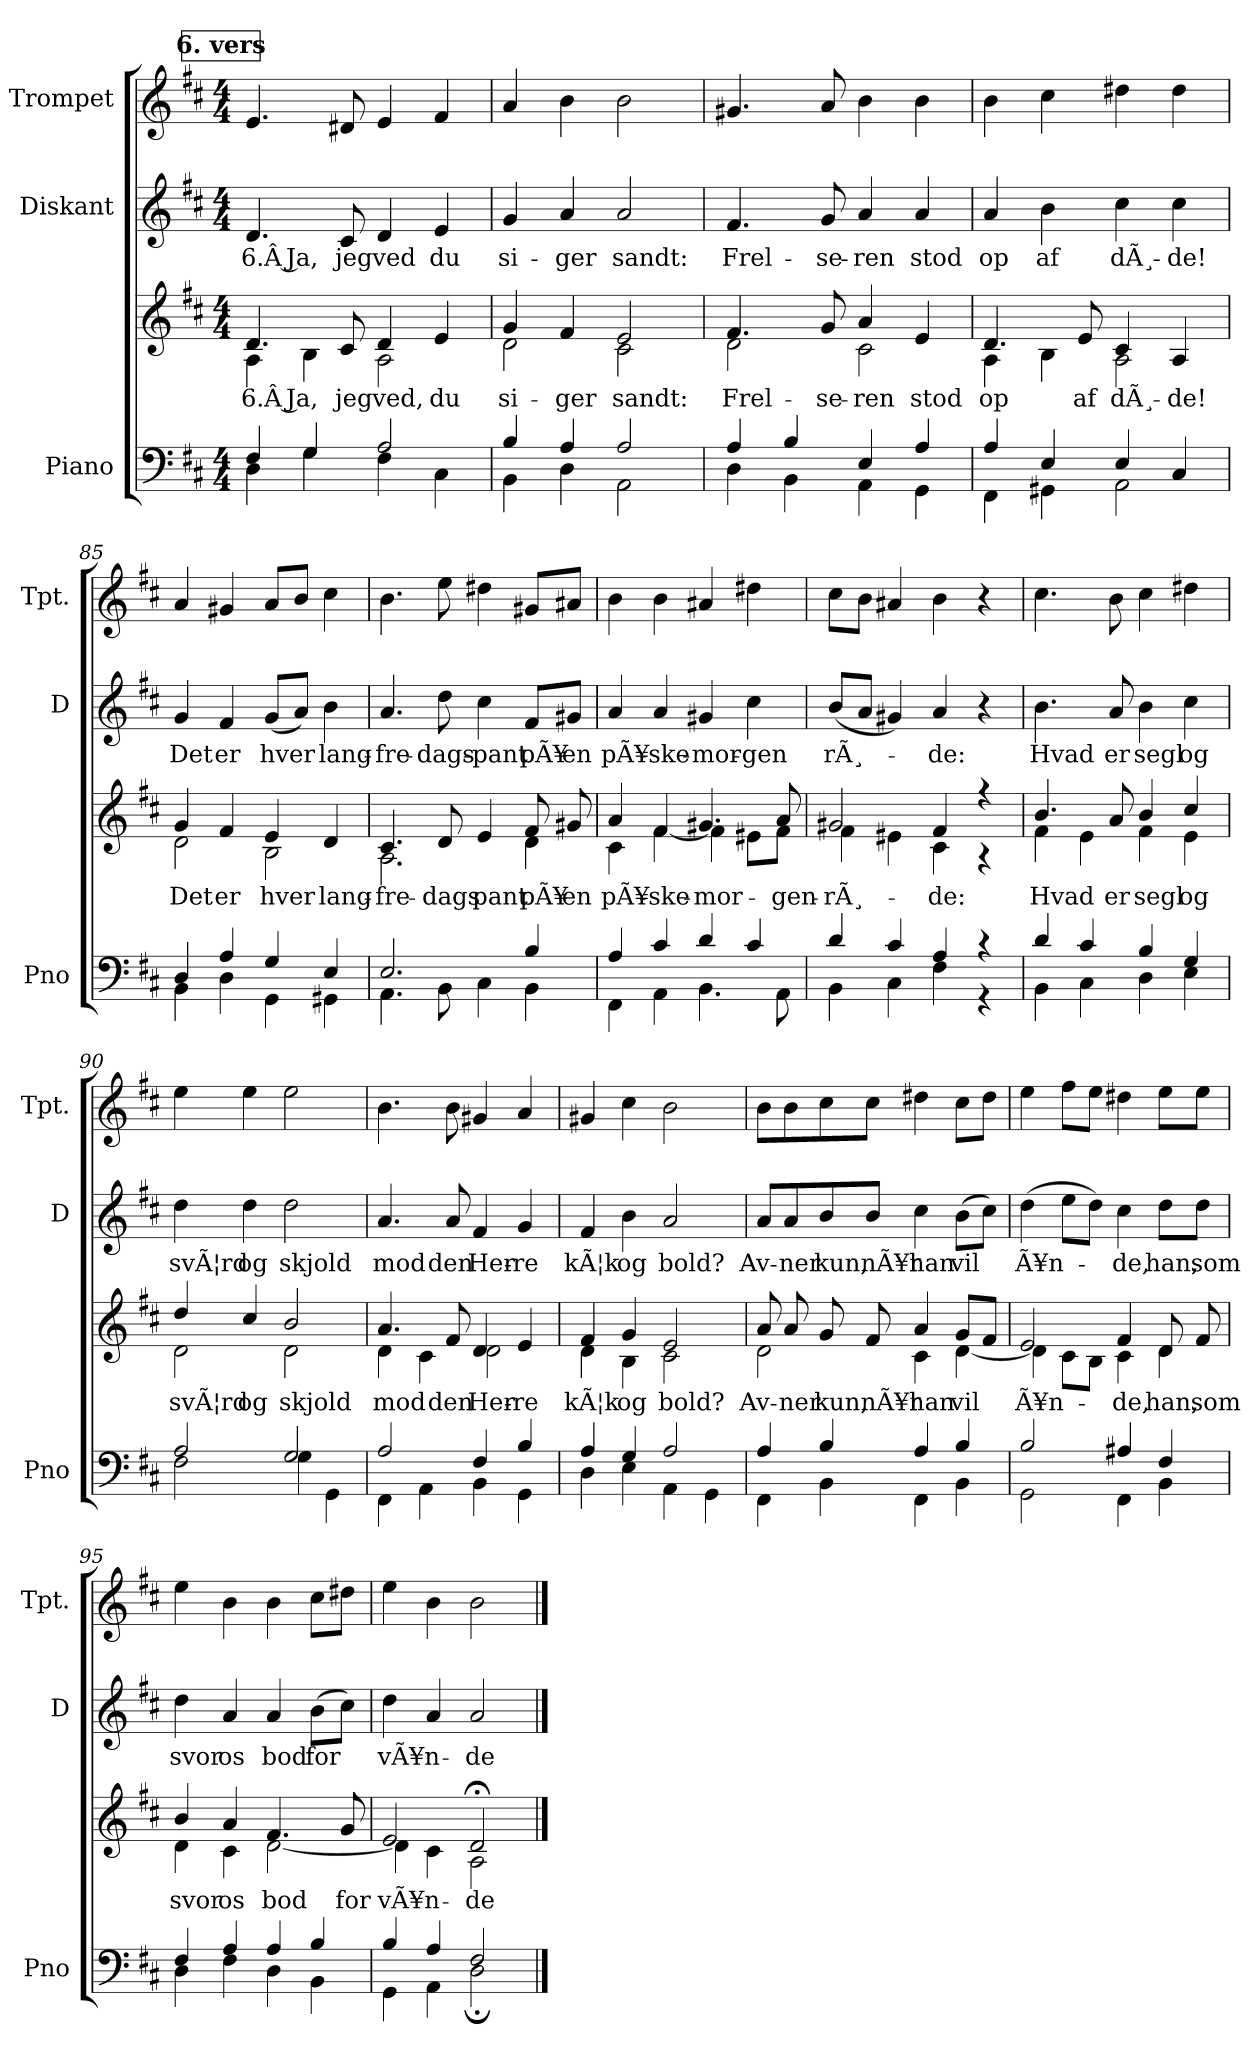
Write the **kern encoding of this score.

**kern	**kern	**text	**kern	**text	**kern
*part3	*part3	*part3	*part2	*part2	*part1
*staff4	*staff3	*staff3	*staff2	*staff2	*staff1
*I"Piano	*	*	*I"Diskant	*	*I"Trompet
*I'Pno	*	*	*I'D	*	*I'Tpt.
!!LO:LB:g=z
*clefF4	*clefG2	*	*clefG2	*	*clefG2
*	*	*	*	*	*ITrd1c2
*k[f#c#]	*k[f#c#]	*	*k[f#c#]	*	*k[]
*M4/4	*M4/4	*	*M4/4	*	*M4/4
!!LO:REH:place=s1:a:B:fs=14:t=6. vers
=81	=81	=81	=81	=81	=81
*^	*	*	*	*	*
!	!	!	!LO:LY:b	!	!LO:LY:b	!
*	*	*^	*	*	*	*
4F#/	4D\	4.d/	4A\	6.Â Ja,	4.d/	6.Â Ja,	4.d/
4G/	4G\	.	4B\	.	.	.	.
!	!	!	!	!LO:LY:b	!	!LO:LY:b	!
.	.	8c#/	.	jeg	8c#/	jeg	8c#X/
!	!	!	!	!LO:LY:b	!	!LO:LY:b	!
2A/	4F#\	4d/	2A\	ved,	4d/	ved	4d/
!	!	!	!	!LO:LY:b	!	!LO:LY:b	!
.	4C#\	4e/	.	du	4e/	du	4e/
=82	=82	=82	=82	=82	=82	=82	=82
!	!	!	!	!LO:LY:b	!	!LO:LY:b	!
4B/	4BB\	4g/	2d\	si-	4g/	si-	4g/
!	!	!	!	!LO:LY:b	!	!LO:LY:b	!
4A/	4D\	4f#/	.	-ger	4a/	-ger	4a\
!	!	!	!	!LO:LY:b	!	!LO:LY:b	!
2A/	2AA\	2e/	2c#\	sandt:	2a/	sandt:	2a\
=83	=83	=83	=83	=83	=83	=83	=83
!	!	!	!	!LO:LY:b	!	!LO:LY:b	!
4A/	4D\	4.f#/	2d\	Frel-	4.f#/	Frel-	4.f#X/
4B/	4BB\	.	.	.	.	.	.
!	!	!	!	!LO:LY:b	!	!LO:LY:b	!
.	.	8g/	.	-se-	8g/	-se-	8g/
!	!	!	!	!LO:LY:b	!	!LO:LY:b	!
4E/	4AA\	4a/	2c#\	-ren	4a/	-ren	4a\
!	!	!	!	!LO:LY:b	!	!LO:LY:b	!
4A/	4GG\	4e/	.	stod	4a/	stod	4a\
=84	=84	=84	=84	=84	=84	=84	=84
!	!	!	!	!LO:LY:b	!	!LO:LY:b	!
4A/	4FF#\	4.d/	4A\	op	4a/	op	4a\
!	!	!	!	!	!	!LO:LY:b	!
4E/	4GG#X\	.	4B\	.	4b\	af	4b\
!	!	!	!	!LO:LY:b	!	!	!
.	.	8e/	.	af	.	.	.
!	!	!	!	!LO:LY:b	!	!LO:LY:b	!
4E/	2AA\	4c#/	2A\	dÃ¸-	4cc#\	dÃ¸-	4cc#X\
!	!	!	!	!LO:LY:b	!	!LO:LY:b	!
4C#/	.	4A/	.	-de!	4cc#\	-de!	4cc#\
!!LO:LB:g=z
=85	=85	=85	=85	=85	=85	=85	=85
!	!	!	!	!LO:LY:b	!	!LO:LY:b	!
4D/	4BB\	4g/	2d\	Det	4g/	Det	4g/
!	!	!	!	!LO:LY:b	!	!LO:LY:b	!
4A/	4D\	4f#/	.	er	4f#/	er	4f#X/
!	!	!	!	!LO:LY:b	!	!LO:LY:b	!
4G/	4GG\	4e/	2B\	hver	(8g/L	hver	8g/L
.	.	.	.	.	8a/J)	.	8a/J
!	!	!	!	!LO:LY:b	!	!LO:LY:b	!
4E/	4GG#X\	4d/	.	lang-	4b\	lang-	4b\
=86	=86	=86	=86	=86	=86	=86	=86
!	!	!	!	!LO:LY:b	!	!LO:LY:b	!
2.E/	4.AA\	4.c#/	2.A\	-fre-	4.a/	-fre-	4.a\
!	!	!	!	!LO:LY:b	!	!LO:LY:b	!
.	8BB\	8d/	.	-dags	8dd\	-dags-	8dd\
!	!	!	!	!LO:LY:b	!	!LO:LY:b	!
.	4C#\	4e/	.	pant	4cc#\	-pant	4cc#X\
!	!	!	!	!LO:LY:b	!	!LO:LY:b	!
4B/	4BB\	8f#/	4d\	pÃ¥	8f#/L	pÃ¥	8f#X/L
!	!	!	!	!LO:LY:b	!	!LO:LY:b	!
.	.	8g#X/	.	en	8g#X/J	en	8g#X/J
=87	=87	=87	=87	=87	=87	=87	=87
!	!	!	!	!LO:LY:b	!	!LO:LY:b	!
4A/	4FF#\	4a/	4c#\	pÃ¥-	4a/	pÃ¥-	4a\
!	!	!	!	!LO:LY:b	!	!LO:LY:b	!
4c#/	4AA\	4f#/	[<4f#\	-ske-	4a/	-ske-	4a\
!	!	!	!	!LO:LY:b	!	!LO:LY:b	!
4d/	4.BB\	4.g#X/	4f#\]	-mor-	4g#X/	-mor-	4g#X/
!	!	!	!	!	!	!LO:LY:b	!
4c#/	.	.	8e#X\L	.	4cc#\	-gen	4cc#X\
!	!	!	!	!LO:LY:b	!	!	!
.	8AA\	8a/	8f#\J	-gen-	.	.	.
=88	=88	=88	=88	=88	=88	=88	=88
!	!	!	!	!LO:LY:b	!	!LO:LY:b	!
4d/	4BB\	2g#X/	4f#\	-rÃ¸-	(8b/L	rÃ¸-	8b\L
.	.	.	.	.	8a/J	.	8a\J
4c#/	4C#\	.	4e#X\	.	4g#X/)	.	4g#X/
!	!	!	!	!LO:LY:b	!	!LO:LY:b	!
4A/	4F#\	4f#/	4c#\	-de:	4a/	-de:	4a\
4r	4r	4r	4r	.	4r	.	4r
!!LO:PB:g=z
=89	=89	=89	=89	=89	=89	=89	=89
!	!	!	!	!LO:LY:b	!	!LO:LY:b	!
4d/	4BB\	4.b/	4f#\	Hvad	4.b\	Hvad	4.b\
4c#/	4C#\	.	4e\	.	.	.	.
!	!	!	!	!LO:LY:b	!	!LO:LY:b	!
.	.	8a/	.	er	8a/	er	8a\
!	!	!	!	!LO:LY:b	!	!LO:LY:b	!
4B/	4D\	4b/	4f#\	segl	4b\	segl	4b\
!	!	!	!	!LO:LY:b	!	!LO:LY:b	!
4G/	4E\	4cc#/	4e\	og	4cc#\	og	4cc#X\
=90	=90	=90	=90	=90	=90	=90	=90
!	!	!	!	!LO:LY:b	!	!LO:LY:b	!
2A/	2F#\	4dd/	2d\	svÃ¦rd	4dd\	svÃ¦rd	4dd\
!	!	!	!	!LO:LY:b	!	!LO:LY:b	!
.	.	4cc#/	.	og	4dd\	og	4dd\
!	!	!	!	!LO:LY:b	!	!LO:LY:b	!
2G/	4G\	2b/	2d\	skjold	2dd\	skjold	2dd\
.	4GG\	.	.	.	.	.	.
=91	=91	=91	=91	=91	=91	=91	=91
!	!	!	!	!LO:LY:b	!	!LO:LY:b	!
2A/	4FF#\	4.a/	4d\	mod	4.a/	mod	4.a\
.	4AA\	.	4c#\	.	.	.	.
!	!	!	!	!LO:LY:b	!	!LO:LY:b	!
.	.	8f#/	.	den	8a/	den	8a\
!	!	!	!	!LO:LY:b	!	!LO:LY:b	!
4F#/	4BB\	4d/	2d\	Her-	4f#/	Her-	4f#X/
!	!	!	!	!LO:LY:b	!	!LO:LY:b	!
4B/	4GG\	4e/	.	-re	4g/	-re	4g/
=92	=92	=92	=92	=92	=92	=92	=92
!	!	!	!	!LO:LY:b	!	!LO:LY:b	!
4A/	4D\	4f#/	4d\	kÃ¦k	4f#/	kÃ¦k	4f#X/
!	!	!	!	!LO:LY:b	!	!LO:LY:b	!
4G/	4E\	4g/	4B\	og	4b\	og	4b\
!	!	!	!	!LO:LY:b	!	!LO:LY:b	!
2A/	4AA\	2e/	2c#\	bold?	2a/	bold?	2a\
.	4GG\	.	.	.	.	.	.
!!LO:LB:g=z
=93	=93	=93	=93	=93	=93	=93	=93
!	!	!	!	!LO:LY:b	!	!LO:LY:b	!
4A/	4FF#\	8a/	2d\	Av-	8a/L	Av-	8a\L
!	!	!	!	!LO:LY:b	!	!LO:LY:b	!
.	.	8a/	.	-ner	8a/	-ner	8a\
!	!	!	!	!LO:LY:b	!	!LO:LY:b	!
4B/	4BB\	8g/	.	kun,	8b/	kun,	8b\
!	!	!	!	!LO:LY:b	!	!LO:LY:b	!
.	.	8f#/	.	nÃ¥r	8b/J	nÃ¥r	8b\J
!	!	!	!	!LO:LY:b	!	!LO:LY:b	!
4A/	4FF#\	4a/	4c#\	han	4cc#\	han	4cc#X\
!	!	!	!	!LO:LY:b	!	!LO:LY:b	!
4B/	4BB\	8g/L	[<4d\	vil	(8b\L	vil	8b\L
.	.	8f#/J	.	.	8cc#\J)	.	8cc#\J
=94	=94	=94	=94	=94	=94	=94	=94
!	!	!	!	!LO:LY:b	!	!LO:LY:b	!
2B/	2GG\	2e/	4d\]	Ã¥n-	(4dd\	Ã¥n-	4dd\
.	.	.	8c#\L	.	8ee\L	.	8ee\L
.	.	.	8B\J	.	8dd\J)	.	8dd\J
!	!	!	!	!LO:LY:b	!	!LO:LY:b	!
4A#X/	4FF#\	4f#/	4c#\	-de,	4cc#\	-de,	4cc#X\
!	!	!	!	!LO:LY:b	!	!LO:LY:b	!
4F#/	4BB\	8d/	4d\	han,	8dd\L	han,	8dd\L
!	!	!	!	!LO:LY:b	!	!LO:LY:b	!
.	.	8f#/	.	som	8dd\J	som	8dd\J
=95	=95	=95	=95	=95	=95	=95	=95
!	!	!	!	!LO:LY:b	!	!LO:LY:b	!
4F#/	4D\	4b/	4d\	svor	4dd\	svor	4dd\
!	!	!	!	!LO:LY:b	!	!LO:LY:b	!
4A/	4F#\	4a/	4c#\	os	4a/	os	4a\
!	!	!	!	!LO:LY:b	!	!LO:LY:b	!
4A/	4D\	4.f#/	[<2d\	bod	4a/	bod	4a\
!	!	!	!	!	!	!LO:LY:b	!
4B/	4BB\	.	.	.	(8b\L	for	8b\L
!	!	!	!	!LO:LY:b	!	!	!
.	.	8g/	.	for	8cc#\J)	.	8cc#X\J
=96	=96	=96	=96	=96	=96	=96	=96
!	!	!	!	!LO:LY:b	!	!LO:LY:b	!
4B/	4GG\	2e/	4d\]	vÃ¥n-	4dd\	vÃ¥n-	4dd\
4A/	4AA\	.	4c#\	.	4a/	.	4a\
!	!	!	!	!LO:LY:b	!	!LO:LY:b	!
2F#/	2D;\	2d;</	2A\	-de	2a/	-de	2a\
*v	*v	*	*	*	*	*	*
*	*v	*v	*	*	*	*
==	==	==	==	==	==
*-	*-	*-	*-	*-	*-
